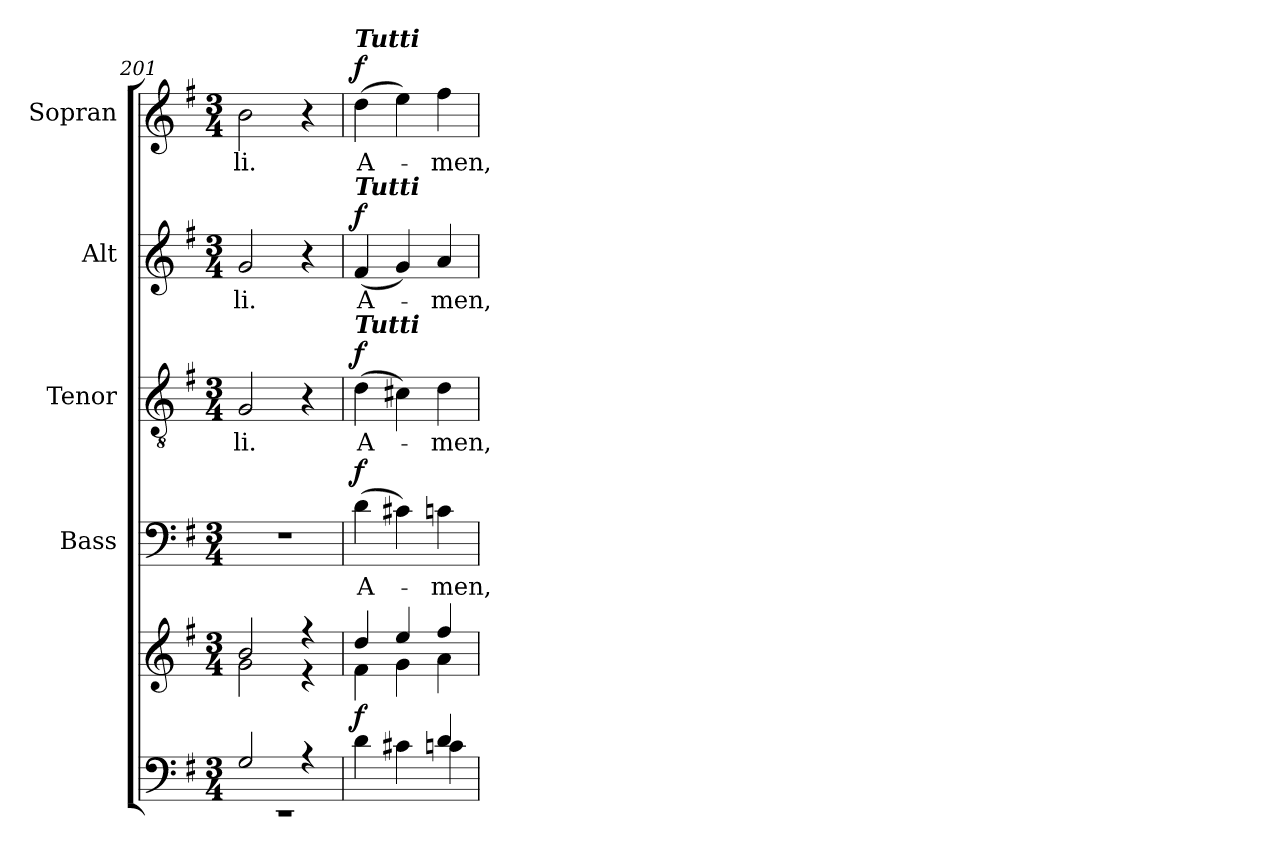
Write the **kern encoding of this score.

**kern	**kern	**dynam	**kern	**text	**dynam	**kern	**text	**dynam	**kern	**text	**dynam	**kern	**text	**dynam
*part5	*part5	*part5	*part4	*part4	*part4	*part3	*part3	*part3	*part2	*part2	*part2	*part1	*part1	*part1
*staff6	*staff5	*staff5/6	*staff4	*staff4	*staff4	*staff3	*staff3	*staff3	*staff2	*staff2	*staff2	*staff1	*staff1	*staff1
*	*	*	*I"Bass	*	*	*I"Tenor	*	*	*I"Alt	*	*	*I"Sopran	*	*
*	*	*	*I'B.	*	*	*I'T.	*	*	*I'A.	*	*	*I'S.	*	*
*clefF4	*clefG2	*	*clefF4	*	*	*clefGv2	*	*	*clefG2	*	*	*clefG2	*	*
*k[f#]	*k[f#]	*	*k[f#]	*	*	*k[f#]	*	*	*k[f#]	*	*	*k[f#]	*	*
*G:	*G:	*	*G:	*	*	*G:	*	*	*G:	*	*	*G:	*	*
*M3/4	*M3/4	*	*M3/4	*	*	*M3/4	*	*	*M3/4	*	*	*M3/4	*	*
=201	=201	=201	=201	=201	=201	=201	=201	=201	=201	=201	=201	=201	=201	=201
*^	*	*	*	*	*	*	*	*	*	*	*	*	*	*
!	!LO:N:vis=1	!	!	!	!	!	!	!LO:LY:b	!	!	!LO:LY:b	!	!	!LO:LY:b	!
*	*	*^	*	*	*	*	*	*	*	*	*	*	*	*	*
2G!/	2.rEE	2b!/	2g!\	.	2.r	.	.	2G/	-li.	.	2g/	-li.	.	2b\	-li.	.
4rG	.	4r	4r	.	.	.	.	4r	.	.	4r	.	.	4r	.	.
=202	=202	=202	=202	=202	=202	=202	=202	=202	=202	=202	=202	=202	=202	=202	=202	=202
!	!	!	!	!	!	!	!	!	!	!	!	!	!	!LO:TX:a:Bi:t=Tutti	!	!
!	!	!	!	!	!	!	!	!	!	!	!LO:TX:a:Bi:t=Tutti	!	!	!	!	!
!	!	!	!	!	!	!	!	!LO:TX:a:Bi:t=Tutti	!	!	!	!	!	!	!	!
!	!	!	!	!LO:DY:b	!	!LO:LY:b	!LO:DY:a	!	!LO:LY:b	!LO:DY:a	!	!LO:LY:b	!LO:DY:a	!	!LO:LY:b	!LO:DY:a
2ryy	4d\	4dd/	4f#\	f	(>4d\	A-	f	(>4d\	A-	f	(<4f#/	A-	f	(>4dd\	A-	f
.	4c#X\	4ee/	4g\	.	4c#X\)	.	.	4c#X\)	.	.	4g/)	.	.	4ee\)	.	.
!	!	!	!	!	!	!LO:LY:b	!	!	!LO:LY:b	!	!	!LO:LY:b	!	!	!LO:LY:b	!
4d/	4cn\	4ff#/	4a\	.	4cn\	-men,	.	4d\	-men,	.	4a/	-men,	.	4ff#\	-men,	.
*v	*v	*	*	*	*	*	*	*	*	*	*	*	*	*	*	*
*	*v	*v	*	*	*	*	*	*	*	*	*	*	*	*	*
=	=	=	=	=	=	=	=	=	=	=	=	=	=	=
*-	*-	*-	*-	*-	*-	*-	*-	*-	*-	*-	*-	*-	*-	*-
